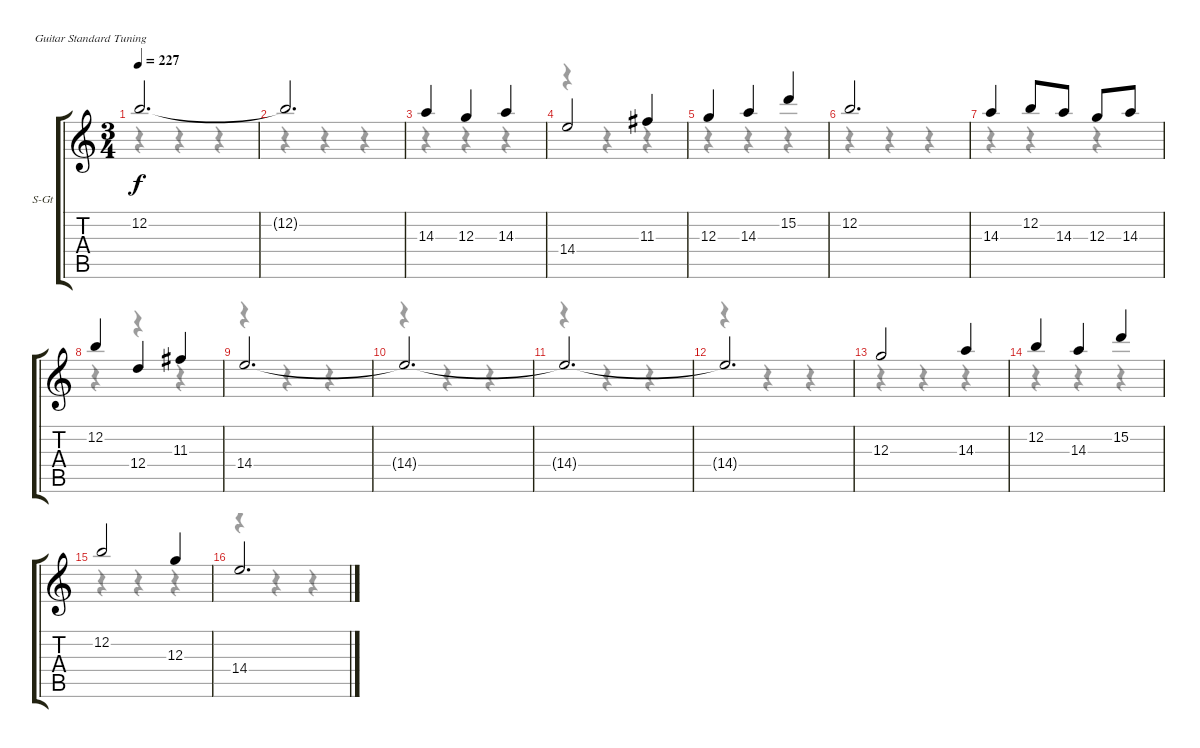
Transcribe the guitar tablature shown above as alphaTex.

\bracketExtendMode groupsimilarinstruments
\firstSystemTrackNameOrientation horizontal
\otherSystemsTrackNameOrientation horizontal
\track ("Track 9" "S-Gt") {instrument stringensemble1}
\staff {score tabs}
\tuning (E4 B3 G3 D3 A2 E2)
\displaytranspose 12
\voice
\ts (3 4)
\tempo 227
\clef g2
\ks c
12.2.2{d dy f} |
12.2{t}.2{d} |
14.3.4 12.3.4 14.3.4 |
14.4.2 11.3.4 |
12.3.4 14.3.4 15.2.4 |
12.2.2{d} |
14.3.4 12.2.8 14.3.8 12.3.8 14.3.8 |
12.2.4 12.4.4 11.3.4 |
14.4.2{d} |
14.4{t}.2{d} |
14.4{t}.2{d} |
14.4{t}.2{d} |
12.3.2 14.3.4 |
12.2.4 14.3.4 15.2.4 |
12.2.2 12.3.4 |
14.4.2{d}
\voice
\clef g2
\ottava regular
\simile none
\ks c
r.4{dy mf} r.4 r.4 |
r.4 r.4 r.4 |
r.4 r.4 r.4 |
r.4 r.4 r.4 |
r.4 r.4 r.4 |
r.4 r.4 r.4 |
r.4 r.4 r.4 |
r.4 r.4 r.4 |
r.4 r.4 r.4 |
r.4 r.4 r.4 |
r.4 r.4 r.4 |
r.4 r.4 r.4 |
r.4 r.4 r.4 |
r.4 r.4 r.4 |
r.4 r.4 r.4 |
r.4 r.4 r.4
